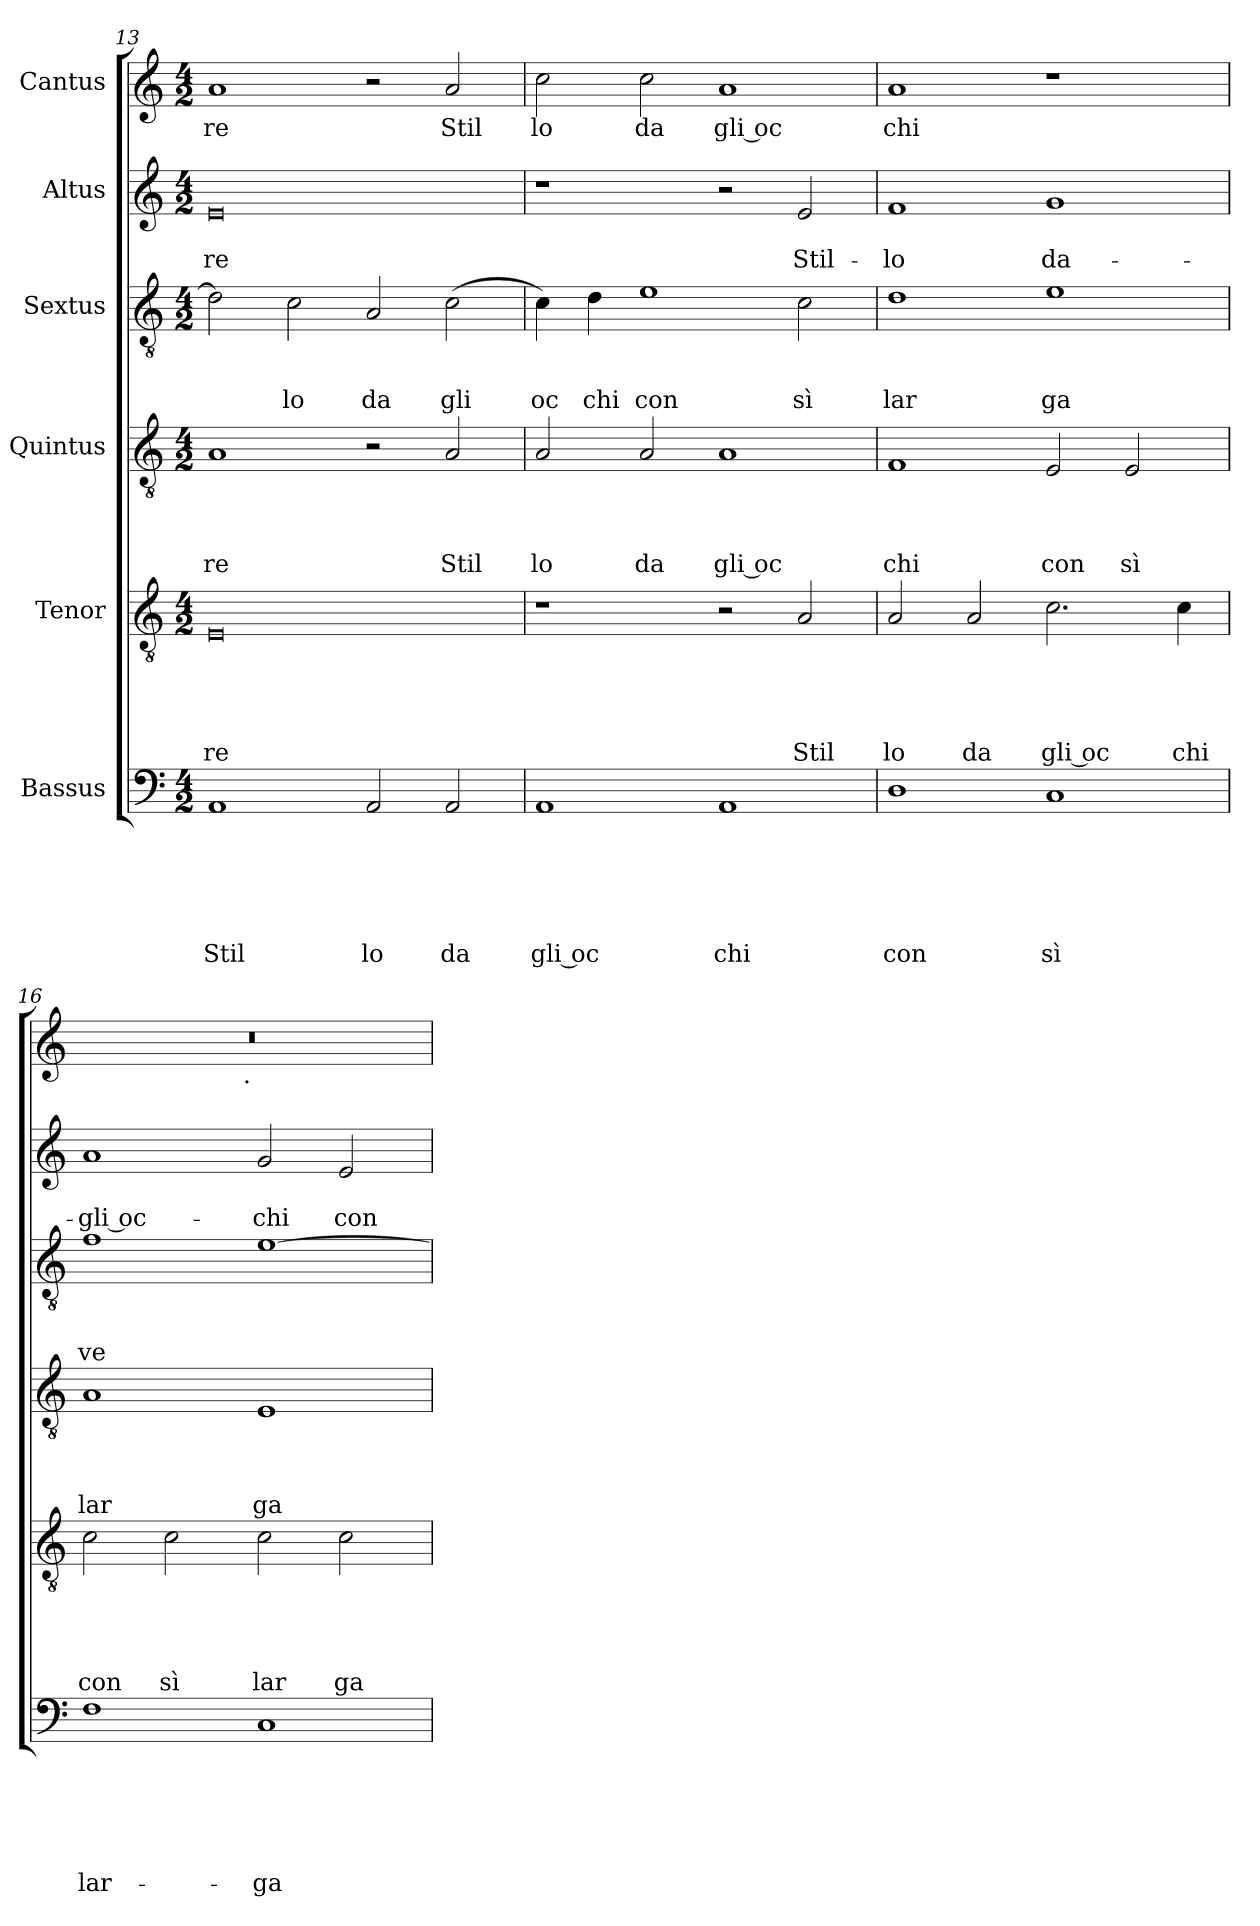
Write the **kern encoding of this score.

**kern	**text	**text	**text	**text	**text	**text	**kern	**text	**text	**text	**text	**text	**kern	**text	**text	**text	**text	**kern	**text	**text	**text	**kern	**text	**text	**kern	**text
*part6	*part6	*part6	*part6	*part6	*part6	*part6	*part5	*part5	*part5	*part5	*part5	*part5	*part4	*part4	*part4	*part4	*part4	*part3	*part3	*part3	*part3	*part2	*part2	*part2	*part1	*part1
*staff6	*staff6	*staff6	*staff6	*staff6	*staff6	*staff6	*staff5	*staff5	*staff5	*staff5	*staff5	*staff5	*staff4	*staff4	*staff4	*staff4	*staff4	*staff3	*staff3	*staff3	*staff3	*staff2	*staff2	*staff2	*staff1	*staff1
*I"Bassus	*	*	*	*	*	*	*I"Tenor	*	*	*	*	*	*I"Quintus	*	*	*	*	*I"Sextus	*	*	*	*I"Altus	*	*	*I"Cantus	*
*clefF4	*	*	*	*	*	*	*clefGv2	*	*	*	*	*	*clefGv2	*	*	*	*	*clefGv2	*	*	*	*clefG2	*	*	*clefG2	*
*k[]	*	*	*	*	*	*	*k[]	*	*	*	*	*	*k[]	*	*	*	*	*k[]	*	*	*	*k[]	*	*	*k[]	*
*C:	*	*	*	*	*	*	*C:	*	*	*	*	*	*C:	*	*	*	*	*C:	*	*	*	*C:	*	*	*C:	*
*M4/2	*	*	*	*	*	*	*M4/2	*	*	*	*	*	*M4/2	*	*	*	*	*M4/2	*	*	*	*M4/2	*	*	*M4/2	*
=13	=13	=13	=13	=13	=13	=13	=13	=13	=13	=13	=13	=13	=13	=13	=13	=13	=13	=13	=13	=13	=13	=13	=13	=13	=13	=13
!	!	!	!	!	!	!LO:LY:b	!	!	!	!	!	!LO:LY:b	!	!	!	!	!LO:LY:b	!	!	!	!	!	!	!LO:LY:b	!	!LO:LY:b
1AA	.	.	.	.	.	Stil	0E	.	.	.	.	re	1A	.	.	.	re	2d\]	.	.	.	0e	.	-re	1a	re
!	!	!	!	!	!	!	!	!	!	!	!	!	!	!	!	!	!	!	!	!	!LO:LY:b	!	!	!	!	!
.	.	.	.	.	.	.	.	.	.	.	.	.	.	.	.	.	.	2c\	.	.	lo	.	.	.	.	.
!	!	!	!	!	!	!LO:LY:b	!	!	!	!	!	!	!	!	!	!	!	!	!	!	!LO:LY:b	!	!	!	!	!
2AA/	.	.	.	.	.	lo	.	.	.	.	.	.	2r	.	.	.	.	2A/	.	.	da	.	.	.	2r	.
!	!	!	!	!	!	!LO:LY:b	!	!	!	!	!	!	!	!	!	!	!LO:LY:b	!	!	!	!LO:LY:b	!	!	!	!	!LO:LY:b
2AA/	.	.	.	.	.	da	.	.	.	.	.	.	2A/	.	.	.	Stil	(>2c\	.	.	gli	.	.	.	2a/	Stil
=14	=14	=14	=14	=14	=14	=14	=14	=14	=14	=14	=14	=14	=14	=14	=14	=14	=14	=14	=14	=14	=14	=14	=14	=14	=14	=14
!	!	!	!	!	!	!LO:LY:b:rj	!	!	!	!	!	!	!	!	!	!	!LO:LY:b	!	!	!	!LO:LY:b:rj	!	!	!	!	!LO:LY:b
1AA	.	.	.	.	.	gli oc	1r	.	.	.	.	.	2A/	.	.	.	lo	4c\)	.	.	oc	1r	.	.	2cc\	lo
!	!	!	!	!	!	!	!	!	!	!	!	!	!	!	!	!	!	!	!	!	!LO:LY:b	!	!	!	!	!
.	.	.	.	.	.	.	.	.	.	.	.	.	.	.	.	.	.	4d\	.	.	chi	.	.	.	.	.
!	!	!	!	!	!	!	!	!	!	!	!	!	!	!	!	!	!LO:LY:b	!	!	!	!LO:LY:b	!	!	!	!	!LO:LY:b
.	.	.	.	.	.	.	.	.	.	.	.	.	2A/	.	.	.	da	1e	.	.	con	.	.	.	2cc\	da
!	!	!	!	!	!	!LO:LY:b	!	!	!	!	!	!	!	!	!	!	!LO:LY:b:rj	!	!	!	!	!	!	!	!	!LO:LY:b:rj
1AA	.	.	.	.	.	chi	2r	.	.	.	.	.	1A	.	.	.	gli oc	.	.	.	.	2r	.	.	1a	gli oc
!	!	!	!	!	!	!	!	!	!	!	!	!LO:LY:b	!	!	!	!	!	!	!	!	!LO:LY:b	!	!	!LO:LY:b	!	!
.	.	.	.	.	.	.	2A/	.	.	.	.	Stil	.	.	.	.	.	2c\	.	.	sì	2e/	.	Stil-	.	.
!!LO:PB:g=z
=15	=15	=15	=15	=15	=15	=15	=15	=15	=15	=15	=15	=15	=15	=15	=15	=15	=15	=15	=15	=15	=15	=15	=15	=15	=15	=15
!	!	!	!	!	!	!LO:LY:b	!	!	!	!	!	!LO:LY:b	!	!	!	!	!LO:LY:b	!	!	!	!LO:LY:b	!	!	!LO:LY:b	!	!LO:LY:b
1D	.	.	.	.	.	con	2A/	.	.	.	.	lo	1F	.	.	.	chi	1d	.	.	lar	1f	.	-lo	1a	chi
!	!	!	!	!	!	!	!	!	!	!	!	!LO:LY:b	!	!	!	!	!	!	!	!	!	!	!	!	!	!
.	.	.	.	.	.	.	2A/	.	.	.	.	da	.	.	.	.	.	.	.	.	.	.	.	.	.	.
!	!	!	!	!	!	!LO:LY:b	!	!	!	!	!	!LO:LY:b:rj	!	!	!	!	!LO:LY:b	!	!	!	!LO:LY:b	!	!	!LO:LY:b	!	!
1C	.	.	.	.	.	sì	2.c\	.	.	.	.	gli oc	2E/	.	.	.	con	1e	.	.	ga	1g	.	da-	1r	.
!	!	!	!	!	!	!	!	!	!	!	!	!	!	!	!	!	!LO:LY:b	!	!	!	!	!	!	!	!	!
.	.	.	.	.	.	.	.	.	.	.	.	.	2E/	.	.	.	sì	.	.	.	.	.	.	.	.	.
!	!	!	!	!	!	!	!	!	!	!	!	!LO:LY:b	!	!	!	!	!	!	!	!	!	!	!	!	!	!
.	.	.	.	.	.	.	4c\	.	.	.	.	chi	.	.	.	.	.	.	.	.	.	.	.	.	.	.
=16	=16	=16	=16	=16	=16	=16	=16	=16	=16	=16	=16	=16	=16	=16	=16	=16	=16	=16	=16	=16	=16	=16	=16	=16	=16	=16
!	!	!	!	!	!	!LO:LY:b	!	!	!	!	!	!LO:LY:b	!	!	!	!	!LO:LY:b	!	!	!	!LO:LY:b	!	!	!LO:LY:b:rj	!	!
*	*	*	*	*	*	*	*	*	*	*	*	*	*	*	*	*	*	*	*	*	*	*	*	*	*^	*
1F	.	.	.	.	.	lar-	2c\	.	.	.	.	con	1A	.	.	.	lar	1f	.	.	ve	1a	.	-gli oc-	0r	2ryy	.
!	!	!	!	!	!	!	!	!	!	!	!	!LO:LY:b	!	!	!	!	!	!	!	!	!	!	!	!	!	!	!
.	.	.	.	.	.	.	2c\	.	.	.	.	sì	.	.	.	.	.	.	.	.	.	.	.	.	.	4...ryy	.
!	!	!	!	!	!	!	!	!	!	!	!	!	!	!	!	!	!	!	!	!	!	!	!	!	!	!LO:TX:b:t=.	!
.	.	.	.	.	.	.	.	.	.	.	.	.	.	.	.	.	.	.	.	.	.	.	.	.	.	1ryy	.
!	!	!	!	!	!	!LO:LY:b	!	!	!	!	!	!LO:LY:b	!	!	!	!	!LO:LY:b	!	!	!	!	!	!	!LO:LY:b	!	!	!
1C	.	.	.	.	.	-ga	2c\	.	.	.	.	lar	1E	.	.	.	ga	[>1e	.	.	.	2g/	.	-chi	.	.	.
!	!	!	!	!	!	!	!	!	!	!	!	!LO:LY:b	!	!	!	!	!	!	!	!	!	!	!	!LO:LY:b	!	!	!
.	.	.	.	.	.	.	2c\	.	.	.	.	ga	.	.	.	.	.	.	.	.	.	2e/	.	con	.	.	.
.	.	.	.	.	.	.	.	.	.	.	.	.	.	.	.	.	.	.	.	.	.	.	.	.	.	32ryy	.
*	*	*	*	*	*	*	*	*	*	*	*	*	*	*	*	*	*	*	*	*	*	*	*	*	*v	*v	*
=	=	=	=	=	=	=	=	=	=	=	=	=	=	=	=	=	=	=	=	=	=	=	=	=	=	=
*-	*-	*-	*-	*-	*-	*-	*-	*-	*-	*-	*-	*-	*-	*-	*-	*-	*-	*-	*-	*-	*-	*-	*-	*-	*-	*-
